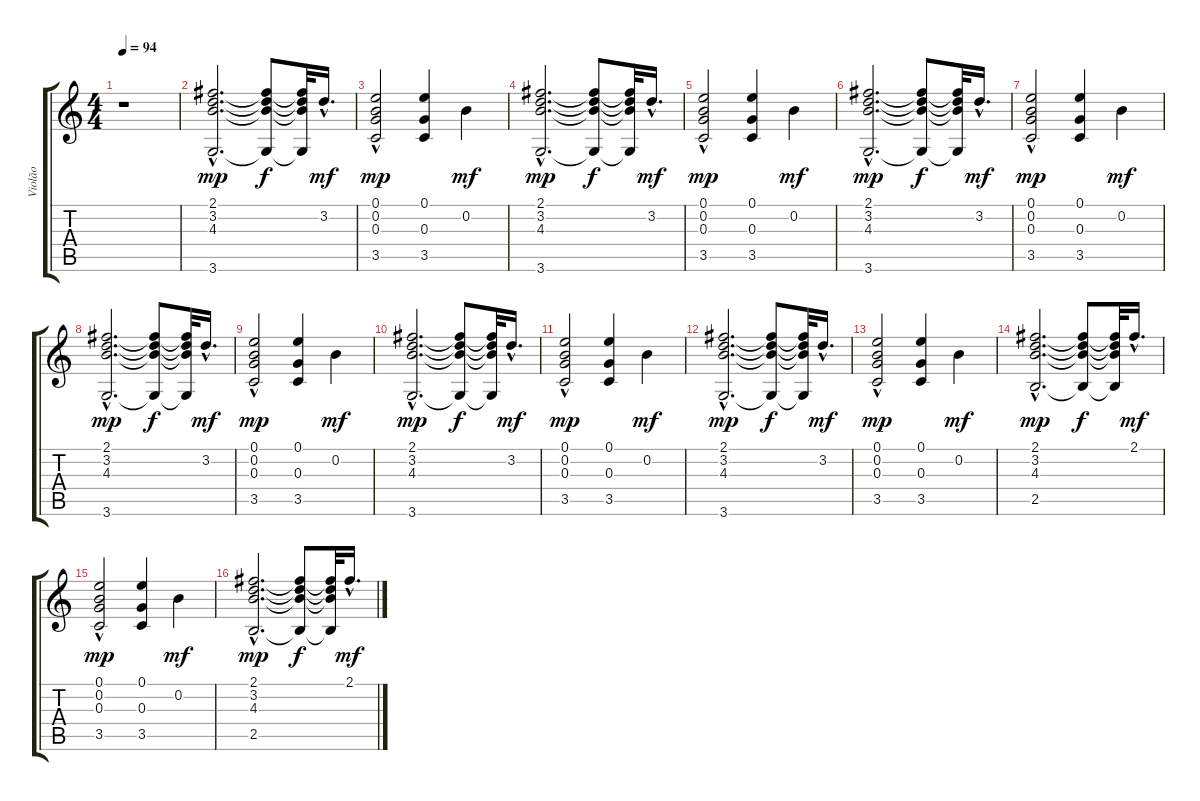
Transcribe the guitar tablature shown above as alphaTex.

\track ("Violão" "Violão") {instrument acousticguitarsteel}
\staff {score tabs}
\tuning (E4 B3 G3 D3 A2 E2) {hide}
\ts (4 4)
\tempo 94
\clef g2
\ks c
r.1{dy mp instrument acousticguitarsteel} |
(2.1{hac} 3.2{hac} 4.3{hac} 3.6{hac}).2{d} (2.1{t} 3.2{t} 4.3{t} 3.6{t}).8{dy f} (2.1{t} 3.2{t} 4.3{t} 3.6{t}).32 3.2{hac}.16{d dy mf} |
(0.1{hac} 0.2{hac} 0.3 3.5).2{dy mp} (0.1 0.3 3.5).4 0.2.4{dy mf} |
(2.1{hac} 3.2{hac} 4.3{hac} 3.6{hac}).2{d dy mp} (2.1{t} 3.2{t} 4.3{t} 3.6{t}).8{dy f} (2.1{t} 3.2{t} 4.3{t} 3.6{t}).32 3.2{hac}.16{d dy mf} |
(0.1{hac} 0.2{hac} 0.3 3.5).2{dy mp} (0.1 0.3 3.5).4 0.2.4{dy mf} |
(2.1{hac} 3.2{hac} 4.3{hac} 3.6{hac}).2{d dy mp} (2.1{t} 3.2{t} 4.3{t} 3.6{t}).8{dy f} (2.1{t} 3.2{t} 4.3{t} 3.6{t}).32 3.2{hac}.16{d dy mf} |
(0.1{hac} 0.2{hac} 0.3 3.5).2{dy mp} (0.1 0.3 3.5).4 0.2.4{dy mf} |
(2.1{hac} 3.2{hac} 4.3{hac} 3.6{hac}).2{d dy mp} (2.1{t} 3.2{t} 4.3{t} 3.6{t}).8{dy f} (2.1{t} 3.2{t} 4.3{t} 3.6{t}).32 3.2{hac}.16{d dy mf} |
(0.1{hac} 0.2{hac} 0.3 3.5).2{dy mp} (0.1 0.3 3.5).4 0.2.4{dy mf} |
(2.1{hac} 3.2{hac} 4.3{hac} 3.6{hac}).2{d dy mp} (2.1{t} 3.2{t} 4.3{t} 3.6{t}).8{dy f} (2.1{t} 3.2{t} 4.3{t} 3.6{t}).32 3.2{hac}.16{d dy mf} |
(0.1{hac} 0.2{hac} 0.3 3.5).2{dy mp} (0.1 0.3 3.5).4 0.2.4{dy mf} |
(2.1{hac} 3.2{hac} 4.3{hac} 3.6{hac}).2{d dy mp} (2.1{t} 3.2{t} 4.3{t} 3.6{t}).8{dy f} (2.1{t} 3.2{t} 4.3{t} 3.6{t}).32 3.2{hac}.16{d dy mf} |
(0.1{hac} 0.2{hac} 0.3 3.5).2{dy mp} (0.1 0.3 3.5).4 0.2.4{dy mf} |
(2.1{hac} 3.2{hac} 4.3{hac} 2.5{hac}).2{d dy mp} (2.1{t} 3.2{t} 4.3{t} 2.5{t}).8{dy f} (2.1{t} 3.2{t} 4.3{t} 2.5{t}).32 2.1{hac}.16{d dy mf} |
(0.1{hac} 0.2{hac} 0.3 3.5).2{dy mp} (0.1 0.3 3.5).4 0.2.4{dy mf} |
(2.1{hac} 3.2{hac} 4.3{hac} 2.5{hac}).2{d dy mp} (2.1{t} 3.2{t} 4.3{t} 2.5{t}).8{dy f} (2.1{t} 3.2{t} 4.3{t} 2.5{t}).32 2.1{hac}.16{d dy mf}
